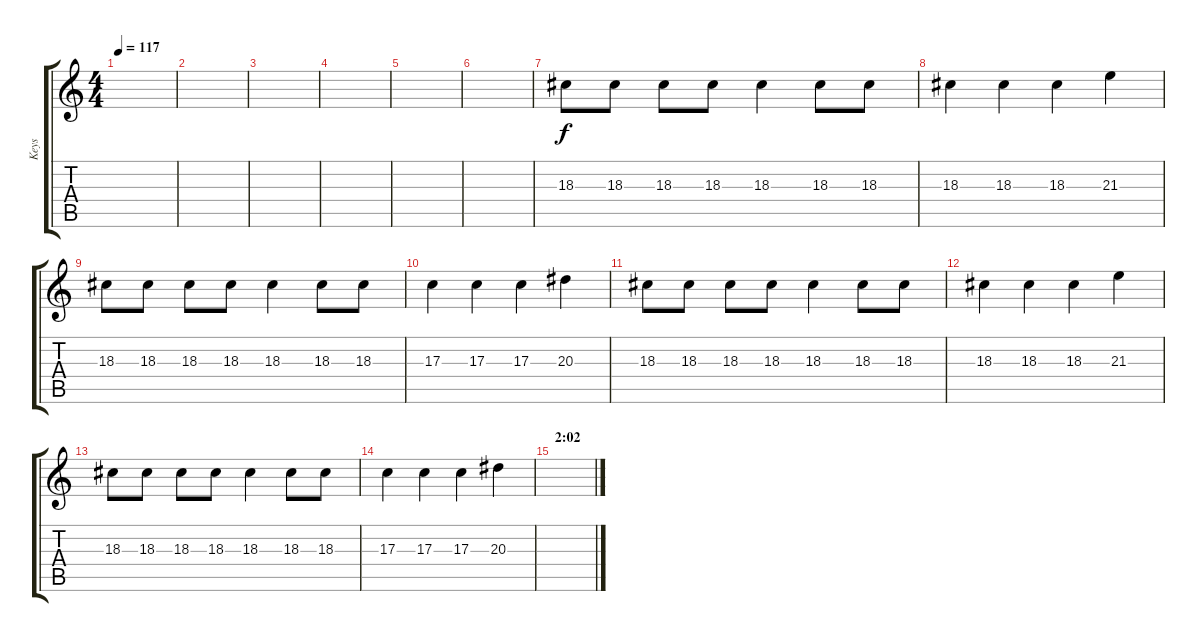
\track ("Keys" "Keys") {instrument stringensemble1}
\staff {score tabs}
\tuning (E4 B3 G3 D3 A2 D2) {hide}
\ts (4 4)
\tempo 117
\clef g2
\ks c
|
|
|
|
|
|
18.3.8 18.3.8 18.3.8 18.3.8 18.3.4 18.3.8 18.3.8 |
18.3.4 18.3.4 18.3.4 21.3.4 |
18.3.8 18.3.8 18.3.8 18.3.8 18.3.4 18.3.8 18.3.8 |
17.3.4 17.3.4 17.3.4 20.3.4 |
18.3.8 18.3.8 18.3.8 18.3.8 18.3.4 18.3.8 18.3.8 |
18.3.4 18.3.4 18.3.4 21.3.4 |
18.3.8 18.3.8 18.3.8 18.3.8 18.3.4 18.3.8 18.3.8 |
17.3.4 17.3.4 17.3.4 20.3.4 |
\section ("" "2:02")
